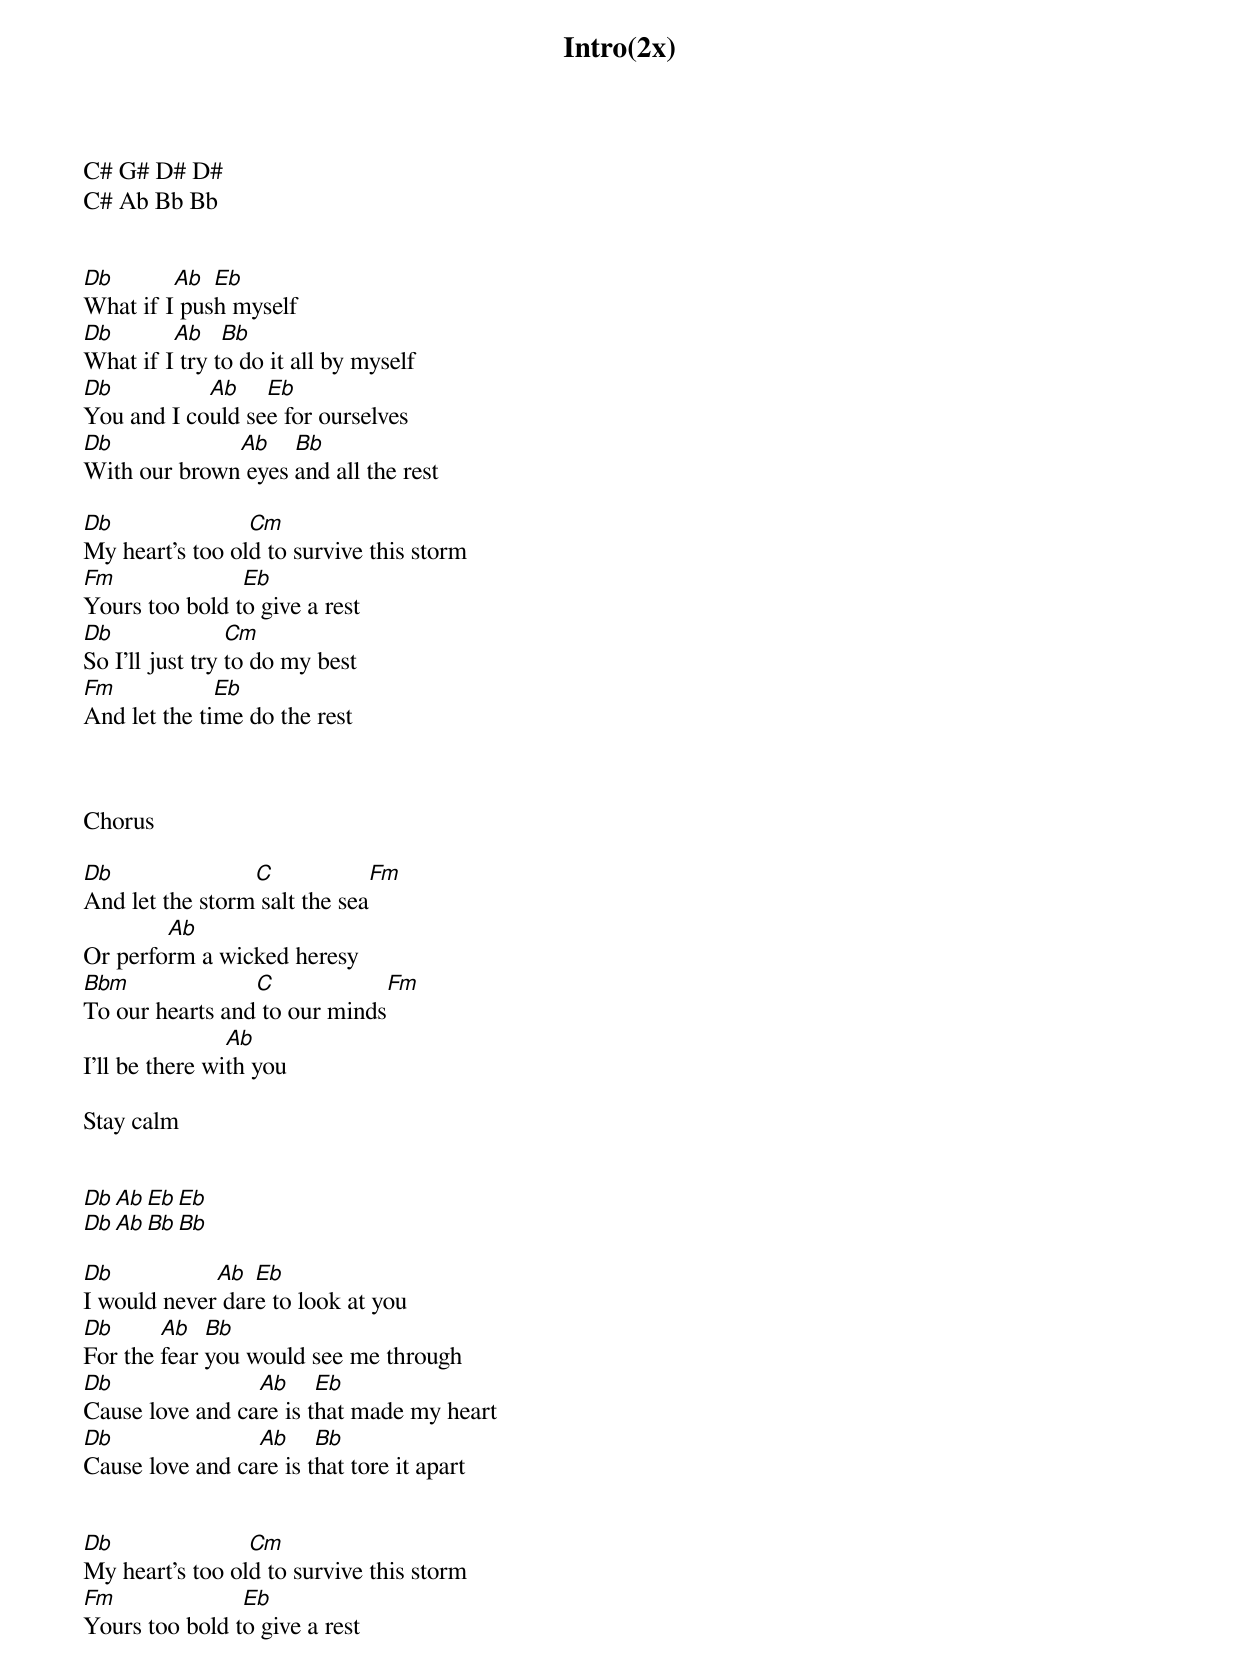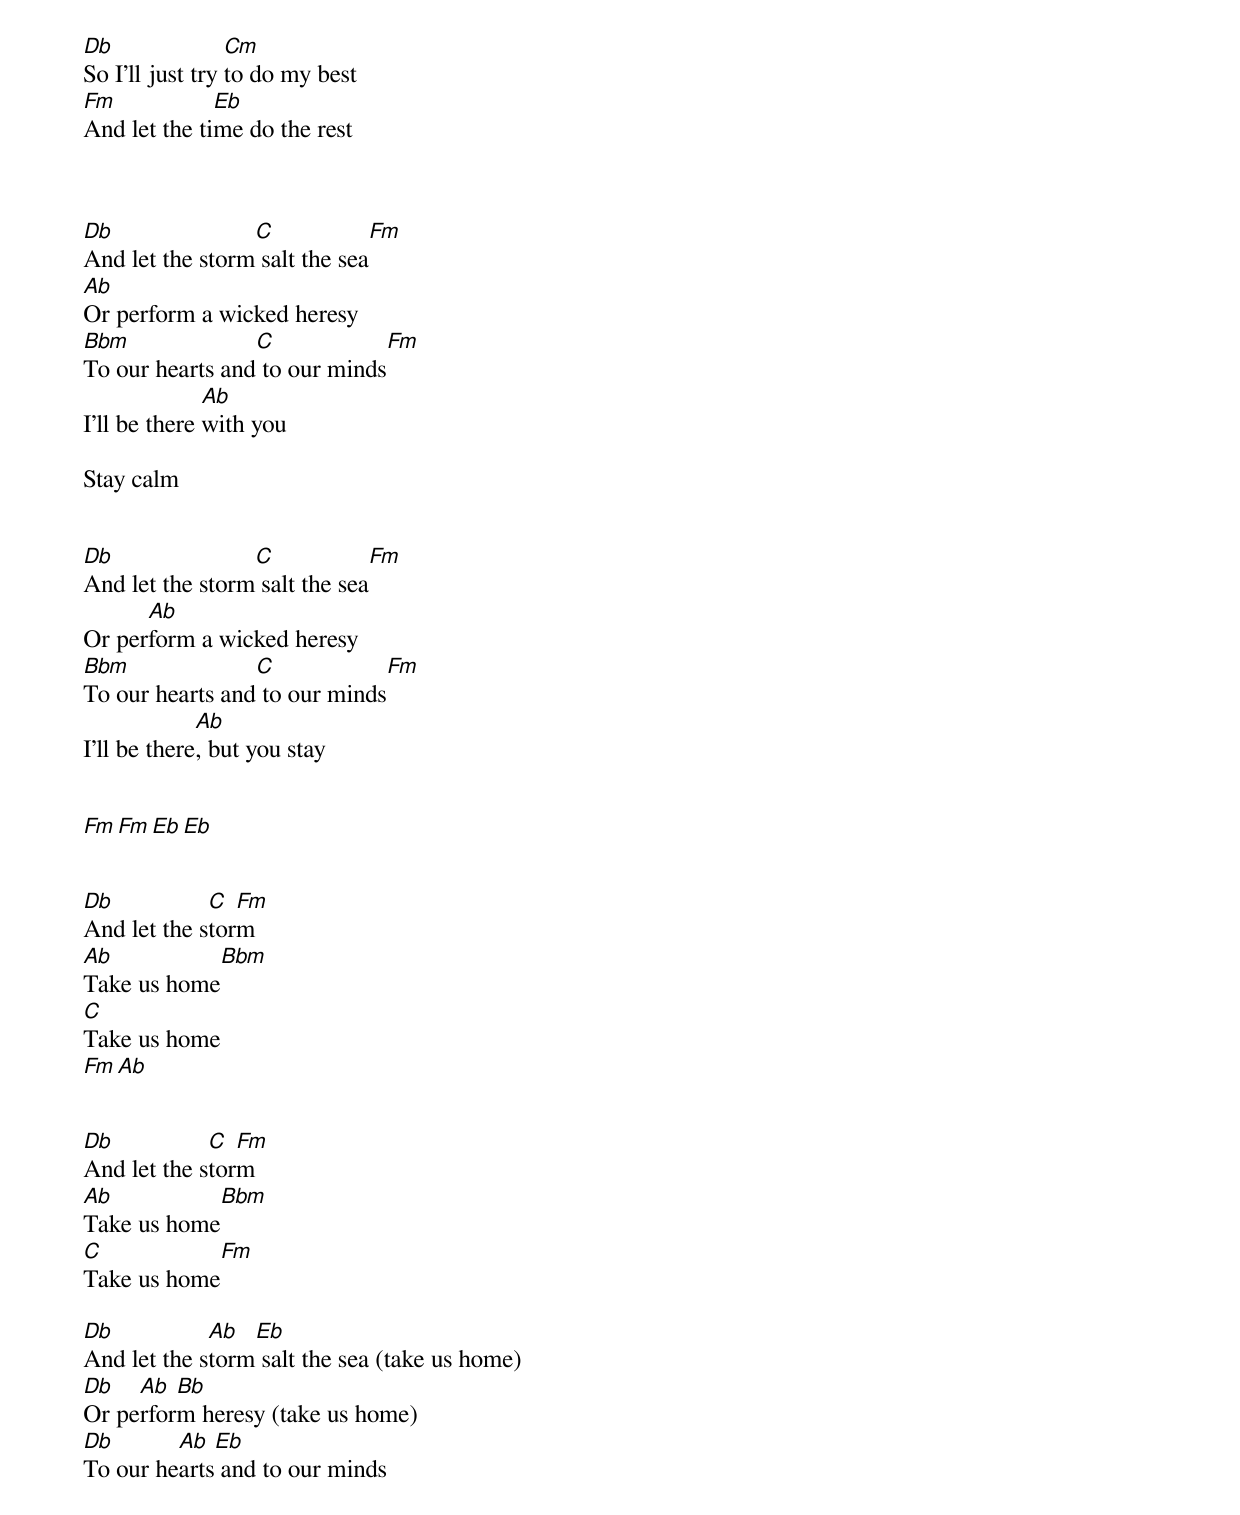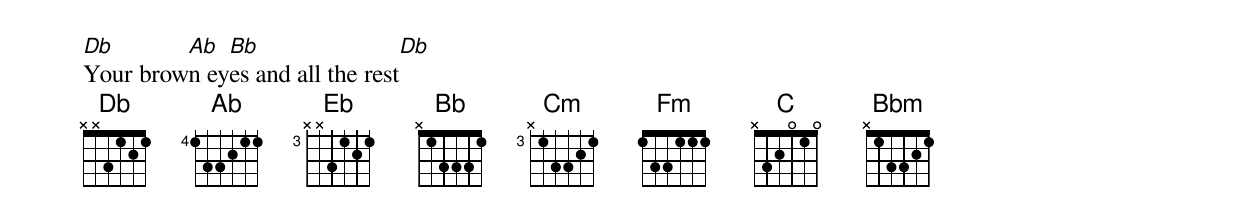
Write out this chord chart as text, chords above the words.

Intro(2x)
C# G# D# D#
C# Ab Bb Bb


Db       Ab  Eb
What if I push myself
Db       Ab    Bb
What if I try to do it all by myself
Db          Ab    Eb
You and I could see for ourselves
Db            Ab    Bb
With our brown eyes and all the rest

Db               Cm
My heart's too old to survive this storm
Fm              Eb
Yours too bold to give a rest
Db               Cm
So I'll just try to do my best
Fm            Eb
And let the time do the rest



Chorus

Db               C             Fm
And let the storm salt the sea
        Ab
Or perform a wicked heresy
Bbm              C             Fm
To our hearts and to our minds
                Ab
I'll be there with you

Stay calm


Db Ab Eb Eb
Db Ab Bb Bb

Db           Ab  Eb
I would never dare to look at you
Db      Ab   Bb
For the fear you would see me through
Db               Ab     Eb
Cause love and care is that made my heart
Db               Ab     Bb
Cause love and care is that tore it apart


Db               Cm
My heart's too old to survive this storm
Fm              Eb
Yours too bold to give a rest
Db               Cm
So I'll just try to do my best
Fm            Eb
And let the time do the rest



Db               C             Fm
And let the storm salt the sea
Ab
Or perform a wicked heresy
Bbm              C             Fm
To our hearts and to our minds
              Ab
I'll be there with you

Stay calm


Db               C             Fm
And let the storm salt the sea
      Ab
Or perform a wicked heresy
Bbm              C             Fm
To our hearts and to our minds
             Ab
I'll be there, but you stay


Fm Fm Eb Eb


Db           C  Fm
And let the storm
Ab           Bbm
Take us home
C
Take us home
Fm     Ab


Db           C  Fm
And let the storm
Ab          Bbm
Take us home
C           Fm
Take us home

Db           Ab  Eb
And let the storm salt the sea (take us home)
Db   Ab  Bb
Or perform heresy (take us home)
Db       Ab  Eb
To our hearts and to our minds
Db       Ab  Bb                 Db
Your brown eyes and all the rest
